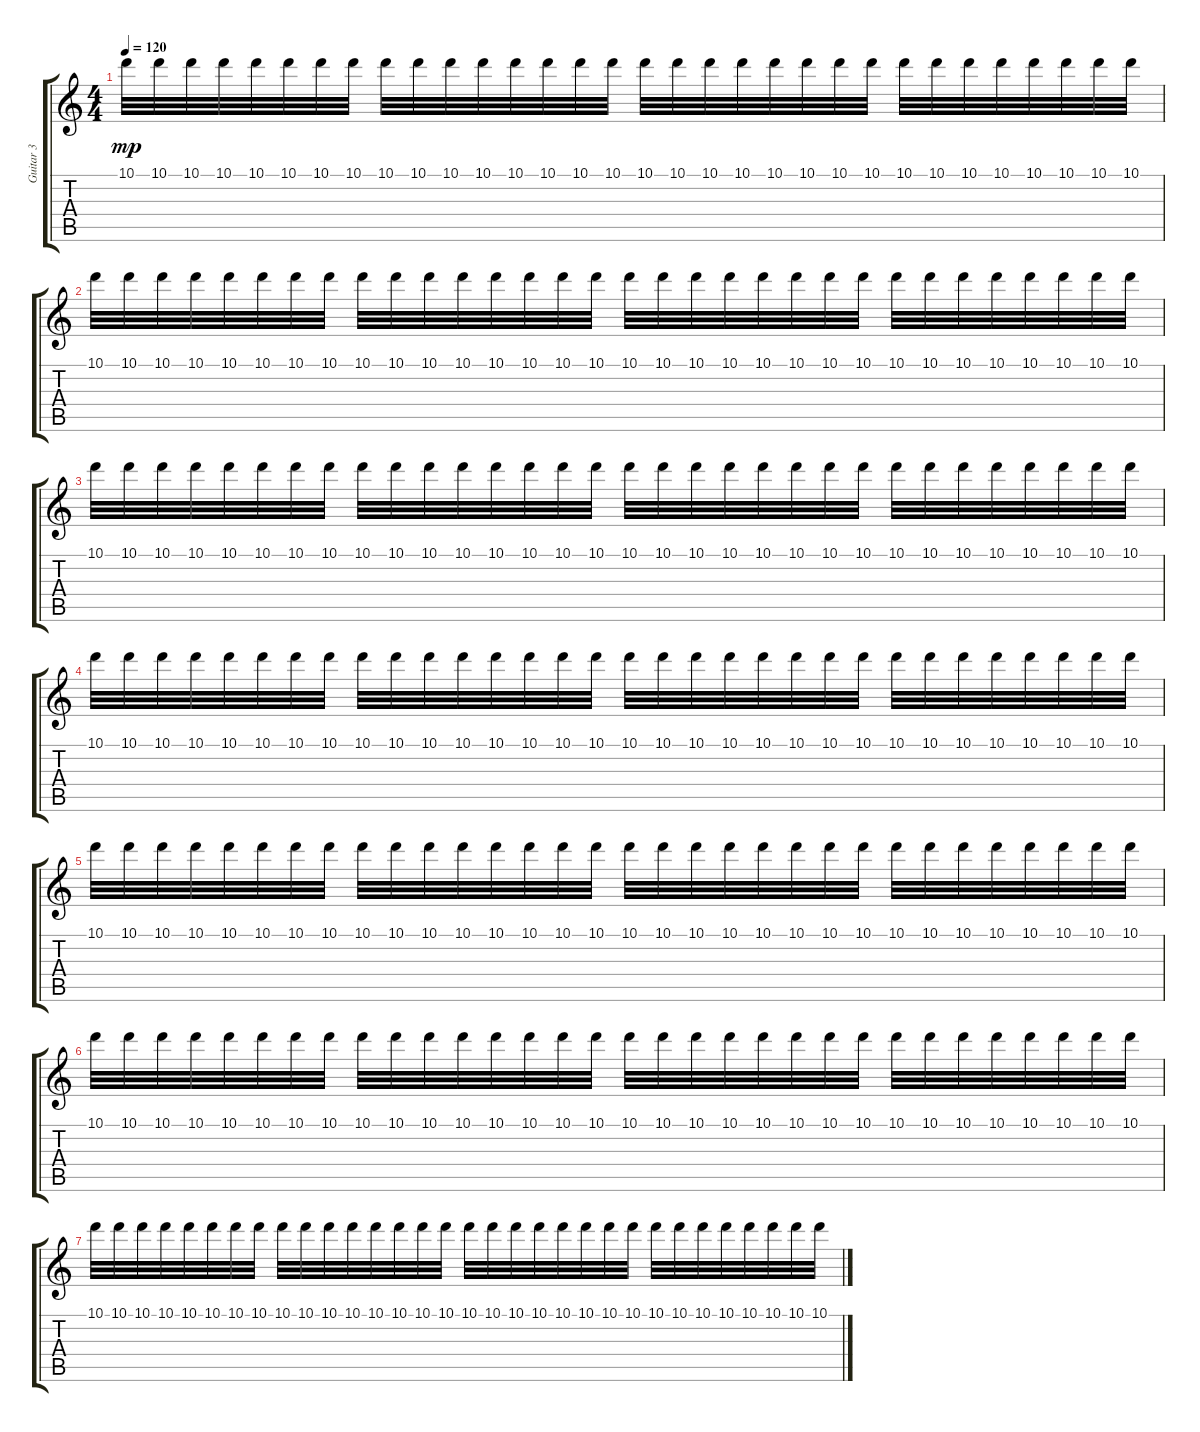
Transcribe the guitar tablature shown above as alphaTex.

\track ("Guitar 3" "Guitar 3") {instrument distortionguitar}
\staff {score tabs}
\tuning (E4 B3 G3 D3 A2 E2) {hide}
\ts (4 4)
\tempo 120
\clef g2
\ks c
10.1.32{dy mp} 10.1.32 10.1.32 10.1.32 10.1.32 10.1.32 10.1.32 10.1.32 10.1.32 10.1.32 10.1.32 10.1.32 10.1.32 10.1.32 10.1.32 10.1.32 10.1.32 10.1.32 10.1.32 10.1.32 10.1.32 10.1.32 10.1.32 10.1.32 10.1.32 10.1.32 10.1.32 10.1.32 10.1.32 10.1.32 10.1.32 10.1.32 |
10.1.32 10.1.32 10.1.32 10.1.32 10.1.32 10.1.32 10.1.32 10.1.32 10.1.32 10.1.32 10.1.32 10.1.32 10.1.32 10.1.32 10.1.32 10.1.32 10.1.32 10.1.32 10.1.32 10.1.32 10.1.32 10.1.32 10.1.32 10.1.32 10.1.32 10.1.32 10.1.32 10.1.32 10.1.32 10.1.32 10.1.32 10.1.32 |
10.1.32 10.1.32 10.1.32 10.1.32 10.1.32 10.1.32 10.1.32 10.1.32 10.1.32 10.1.32 10.1.32 10.1.32 10.1.32 10.1.32 10.1.32 10.1.32 10.1.32 10.1.32 10.1.32 10.1.32 10.1.32 10.1.32 10.1.32 10.1.32 10.1.32 10.1.32 10.1.32 10.1.32 10.1.32 10.1.32 10.1.32 10.1.32 |
10.1.32 10.1.32 10.1.32 10.1.32 10.1.32 10.1.32 10.1.32 10.1.32 10.1.32 10.1.32 10.1.32 10.1.32 10.1.32 10.1.32 10.1.32 10.1.32 10.1.32 10.1.32 10.1.32 10.1.32 10.1.32 10.1.32 10.1.32 10.1.32 10.1.32 10.1.32 10.1.32 10.1.32 10.1.32 10.1.32 10.1.32 10.1.32 |
10.1.32 10.1.32 10.1.32 10.1.32 10.1.32 10.1.32 10.1.32 10.1.32 10.1.32 10.1.32 10.1.32 10.1.32 10.1.32 10.1.32 10.1.32 10.1.32 10.1.32 10.1.32 10.1.32 10.1.32 10.1.32 10.1.32 10.1.32 10.1.32 10.1.32 10.1.32 10.1.32 10.1.32 10.1.32 10.1.32 10.1.32 10.1.32 |
10.1.32 10.1.32 10.1.32 10.1.32 10.1.32 10.1.32 10.1.32 10.1.32 10.1.32 10.1.32 10.1.32 10.1.32 10.1.32 10.1.32 10.1.32 10.1.32 10.1.32 10.1.32 10.1.32 10.1.32 10.1.32 10.1.32 10.1.32 10.1.32 10.1.32 10.1.32 10.1.32 10.1.32 10.1.32 10.1.32 10.1.32 10.1.32 |
10.1.32 10.1.32 10.1.32 10.1.32 10.1.32 10.1.32 10.1.32 10.1.32 10.1.32 10.1.32 10.1.32 10.1.32 10.1.32 10.1.32 10.1.32 10.1.32 10.1.32{volume 0} 10.1.32 10.1.32 10.1.32 10.1.32 10.1.32 10.1.32 10.1.32 10.1.32 10.1.32 10.1.32 10.1.32 10.1.32 10.1.32 10.1.32 10.1.32
